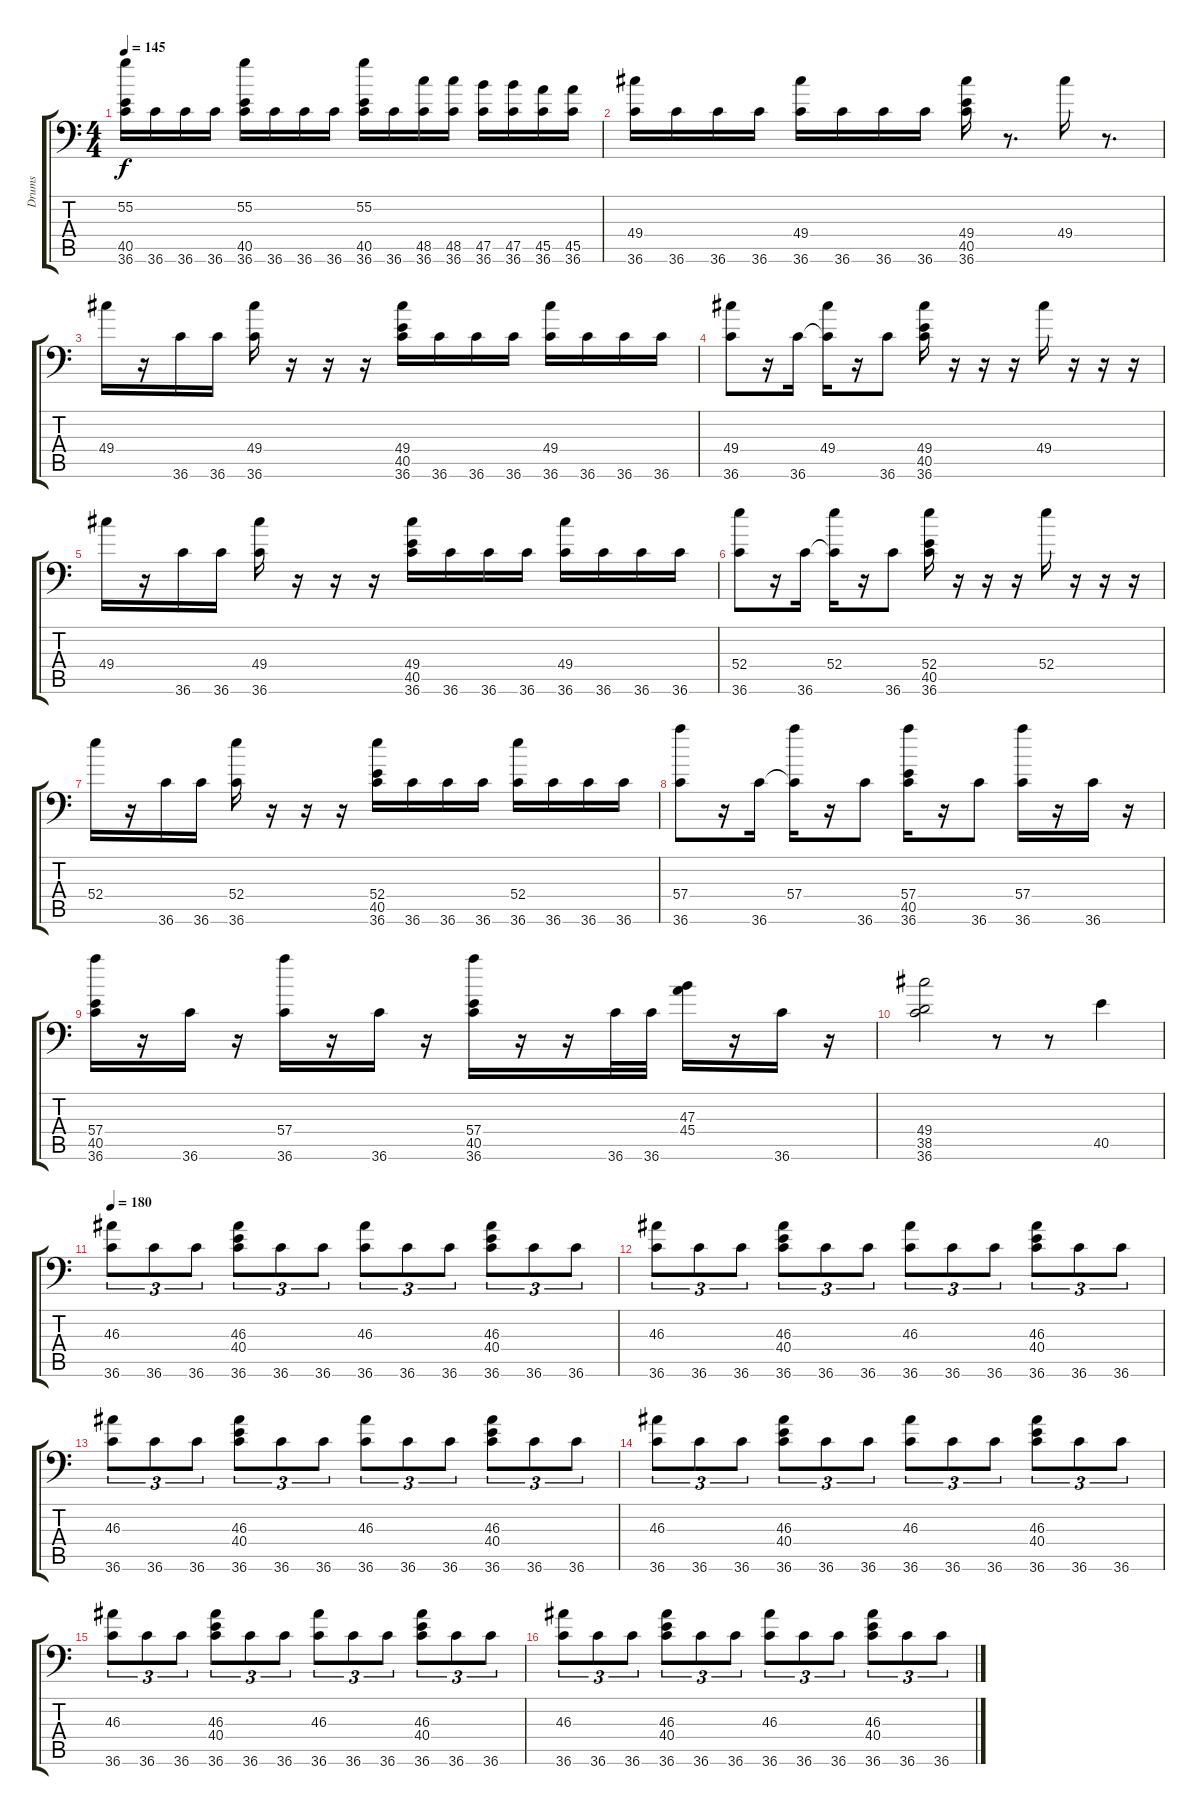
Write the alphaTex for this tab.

\track ("Drums" "Drums") {instrument acousticgrandpiano}
\staff {score tabs}
\tuning (C-1 C-1 C-1 C-1 C-1 C-1) {hide}
\ts (4 4)
\tempo 145
\clef f4
\ks c
(55.2 40.5 36.6).16{dy f} 36.6.16 36.6.16 36.6.16 (55.2 40.5 36.6).16 36.6.16 36.6.16 36.6.16 (55.2 40.5 36.6).16 36.6.16 (48.5 36.6).16 (48.5 36.6).16 (47.5 36.6).16 (47.5 36.6).16 (45.5 36.6).16 (45.5 36.6).16 |
(49.4 36.6).16 36.6.16 36.6.16 36.6.16 (49.4 36.6).16 36.6.16 36.6.16 36.6.16 (49.4 40.5 36.6).16 r.8{d} 49.4.16 r.8{d} |
49.4.16 r.16 36.6.16 36.6.16 (49.4 36.6).16 r.16 r.16 r.16 (49.4 40.5 36.6).16 36.6.16 36.6.16 36.6.16 (49.4 36.6).16 36.6.16 36.6.16 36.6.16 |
(49.4 36.6).8 r.16 36.6.16 (49.4 36.6{t}).16 r.16 36.6.8 (49.4 40.5 36.6).16 r.16 r.16 r.16 49.4.16 r.16 r.16 r.16 |
49.4.16 r.16 36.6.16 36.6.16 (49.4 36.6).16 r.16 r.16 r.16 (49.4 40.5 36.6).16 36.6.16 36.6.16 36.6.16 (49.4 36.6).16 36.6.16 36.6.16 36.6.16 |
(52.4 36.6).8 r.16 36.6.16 (52.4 36.6{t}).16 r.16 36.6.8 (52.4 40.5 36.6).16 r.16 r.16 r.16 52.4.16 r.16 r.16 r.16 |
52.4.16 r.16 36.6.16 36.6.16 (52.4 36.6).16 r.16 r.16 r.16 (52.4 40.5 36.6).16 36.6.16 36.6.16 36.6.16 (52.4 36.6).16 36.6.16 36.6.16 36.6.16 |
(57.4 36.6).8 r.16 36.6.16 (57.4 36.6{t}).16 r.16 36.6.8 (57.4 40.5 36.6).16 r.16 36.6.8 (57.4 36.6).16 r.16 36.6.16 r.16 |
(57.4 40.5 36.6).16 r.16 36.6.16 r.16 (57.4 36.6).16 r.16 36.6.16 r.16 (57.4 40.5 36.6).16 r.16 r.16 36.6.32 36.6.32 (47.3 45.4).16 r.16 36.6.16 r.16 |
(49.4 38.5 36.6).2 r.8 r.8 40.5.4 |
\tempo 180
(46.3 36.6).8{tu (3 2)} 36.6.8{tu (3 2)} 36.6.8{tu (3 2)} (46.3 40.4 36.6).8{tu (3 2)} 36.6.8{tu (3 2)} 36.6.8{tu (3 2)} (46.3 36.6).8{tu (3 2)} 36.6.8{tu (3 2)} 36.6.8{tu (3 2)} (46.3 40.4 36.6).8{tu (3 2)} 36.6.8{tu (3 2)} 36.6.8{tu (3 2)} |
(46.3 36.6).8{tu (3 2)} 36.6.8{tu (3 2)} 36.6.8{tu (3 2)} (46.3 40.4 36.6).8{tu (3 2)} 36.6.8{tu (3 2)} 36.6.8{tu (3 2)} (46.3 36.6).8{tu (3 2)} 36.6.8{tu (3 2)} 36.6.8{tu (3 2)} (46.3 40.4 36.6).8{tu (3 2)} 36.6.8{tu (3 2)} 36.6.8{tu (3 2)} |
(46.3 36.6).8{tu (3 2)} 36.6.8{tu (3 2)} 36.6.8{tu (3 2)} (46.3 40.4 36.6).8{tu (3 2)} 36.6.8{tu (3 2)} 36.6.8{tu (3 2)} (46.3 36.6).8{tu (3 2)} 36.6.8{tu (3 2)} 36.6.8{tu (3 2)} (46.3 40.4 36.6).8{tu (3 2)} 36.6.8{tu (3 2)} 36.6.8{tu (3 2)} |
(46.3 36.6).8{tu (3 2)} 36.6.8{tu (3 2)} 36.6.8{tu (3 2)} (46.3 40.4 36.6).8{tu (3 2)} 36.6.8{tu (3 2)} 36.6.8{tu (3 2)} (46.3 36.6).8{tu (3 2)} 36.6.8{tu (3 2)} 36.6.8{tu (3 2)} (46.3 40.4 36.6).8{tu (3 2)} 36.6.8{tu (3 2)} 36.6.8{tu (3 2)} |
(46.3 36.6).8{tu (3 2)} 36.6.8{tu (3 2)} 36.6.8{tu (3 2)} (46.3 40.4 36.6).8{tu (3 2)} 36.6.8{tu (3 2)} 36.6.8{tu (3 2)} (46.3 36.6).8{tu (3 2)} 36.6.8{tu (3 2)} 36.6.8{tu (3 2)} (46.3 40.4 36.6).8{tu (3 2)} 36.6.8{tu (3 2)} 36.6.8{tu (3 2)} |
(46.3 36.6).8{tu (3 2)} 36.6.8{tu (3 2)} 36.6.8{tu (3 2)} (46.3 40.4 36.6).8{tu (3 2)} 36.6.8{tu (3 2)} 36.6.8{tu (3 2)} (46.3 36.6).8{tu (3 2)} 36.6.8{tu (3 2)} 36.6.8{tu (3 2)} (46.3 40.4 36.6).8{tu (3 2)} 36.6.8{tu (3 2)} 36.6.8{tu (3 2)}
